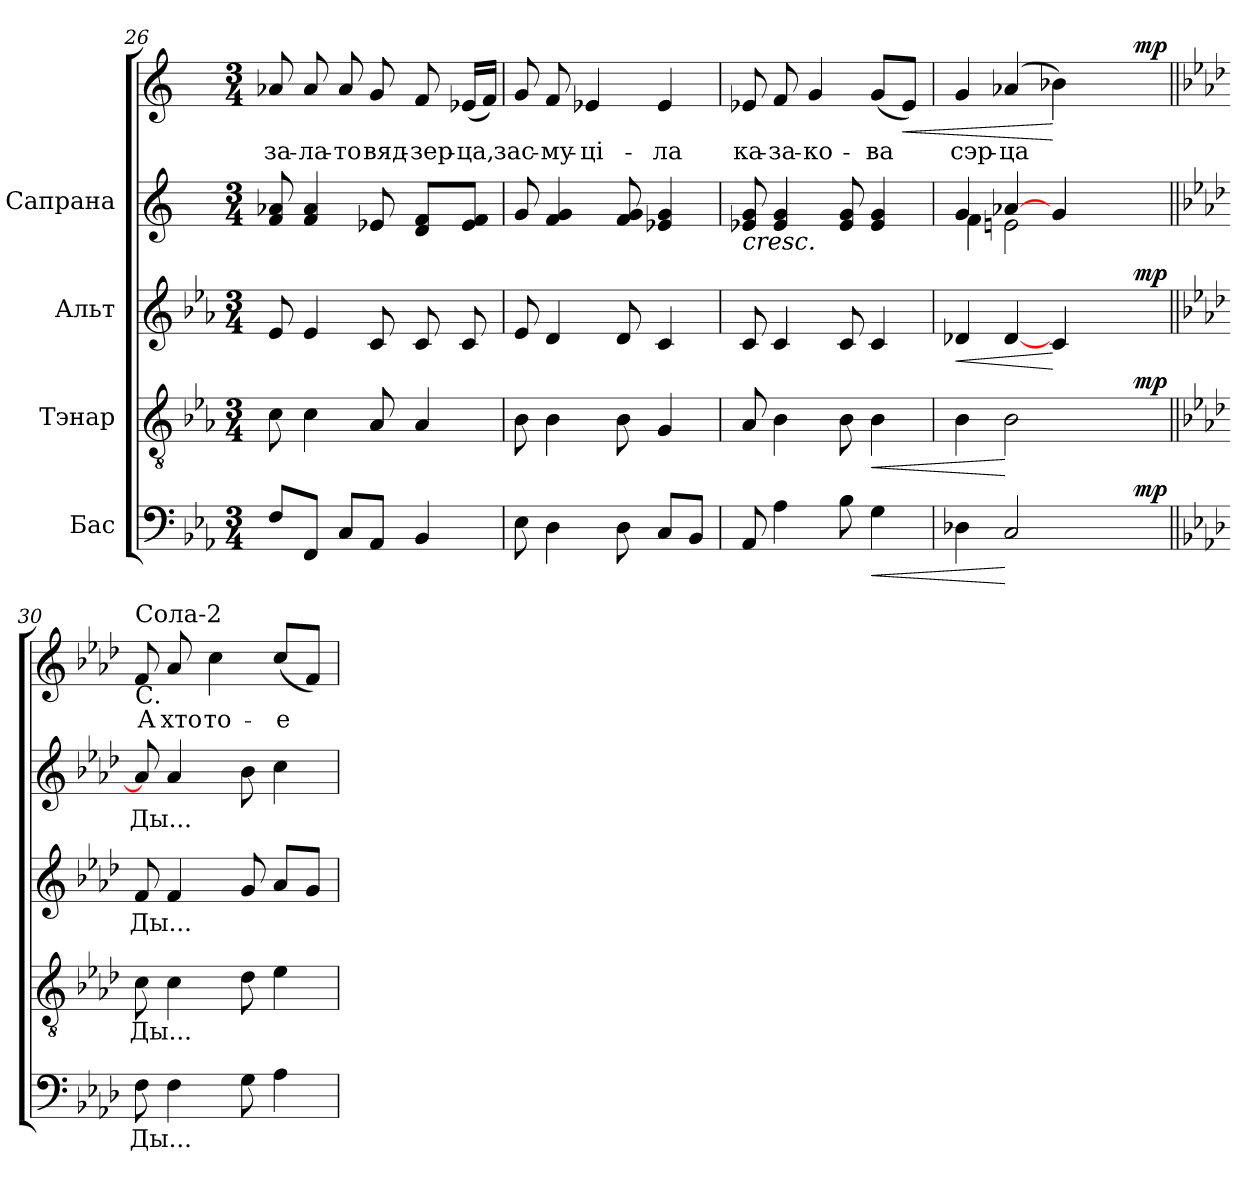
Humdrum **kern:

**kern	**text	**dynam	**kern	**text	**dynam	**kern	**text	**dynam	**kern	**text	**kern	**text	**dynam
*part4	*part4	*part4	*part3	*part3	*part3	*part2	*part2	*part2	*part1	*part1	*part1	*part1	*part1
*staff5	*staff5	*staff5	*staff4	*staff4	*staff4	*staff3	*staff3	*staff3	*staff2	*staff2	*staff1	*staff1	*staff1/2
*I"Бас	*	*	*I"Тэнар	*	*	*I"Альт	*	*	*I"Сапрана	*	*	*	*
*clefF4	*	*	*clefGv2	*	*	*clefG2	*	*	*clefG2	*	*clefG2	*	*
*	*	*	*ITrd7c12	*	*	*	*	*	*	*	*	*	*
*k[b-e-a-]	*	*	*k[b-e-a-]	*	*	*k[b-e-a-]	*	*	*k[]	*	*k[]	*	*
*c:	*	*	*c:	*	*	*c:	*	*	*a:	*	*a:	*	*
*M3/4	*	*	*M3/4	*	*	*M3/4	*	*	*M3/4	*	*M3/4	*	*
=26	=26	=26	=26	=26	=26	=26	=26	=26	=26	=26	=26	=26	=26
!	!	!	!	!	!	!	!	!	!	!	!	!LO:LY:b:color=#000000	!
8Fi/L	.	.	8Ci\	.	.	8e-i/	.	.	8fi/ 8a-i	.	8a-i/	за-	.
!	!	!	!	!	!	!	!	!	!	!	!	!LO:LY:b:color=#000000	!
8FFi/J	.	.	4Ci\	.	.	4e-i/	.	.	4fi/ 4a-i	.	8a-i/	-ла-	.
!	!	!	!	!	!	!	!	!	!	!	!	!LO:LY:b:color=#000000	!
8Ci/L	.	.	.	.	.	.	.	.	.	.	8a-i/	-то	.
!	!	!	!	!	!	!	!	!	!	!	!	!LO:LY:b:color=#000000	!
8AA-i/J	.	.	8AA-i/	.	.	8ci/	.	.	8e-i/	.	8gi/	вяд-	.
!	!	!	!	!	!	!	!	!	!	!	!	!LO:LY:b:color=#000000	!
4BB-i/	.	.	4AA-i/	.	.	8ci/	.	.	8di/ 8fi/L	.	8fi/	-зер-	.
!	!	!	!	!	!	!	!	!	!	!	!	!LO:LY:b:color=#000000	!
.	.	.	.	.	.	8ci/	.	.	8e-i/ 8fi/J	.	(16e-i/LL	-ца,	.
.	.	.	.	.	.	.	.	.	.	.	16fi/JJ)	.	.
=27	=27	=27	=27	=27	=27	=27	=27	=27	=27	=27	=27	=27	=27
!	!	!	!	!	!	!	!	!	!	!	!	!LO:LY:b:color=#000000	!
8E-i\	.	.	8BB-i\	.	.	8e-i/	.	.	8gi/	.	8gi/	зас-	.
!	!	!	!	!	!	!	!	!	!	!	!	!LO:LY:b:color=#000000	!
4Di\	.	.	4BB-i\	.	.	4di/	.	.	4fi/ 4gi	.	8fi/	-му-	.
!	!	!	!	!	!	!	!	!	!	!	!	!LO:LY:b:color=#000000	!
.	.	.	.	.	.	.	.	.	.	.	4e-i/	-ці-	.
8Di\	.	.	8BB-i\	.	.	8di/	.	.	8fi/ 8gi	.	.	.	.
!	!	!	!	!	!	!	!	!	!	!	!	!LO:LY:b:color=#000000	!
8Ci/L	.	.	4GGi/	.	.	4ci/	.	.	4e-i/ 4gi	.	4e-i/	-ла	.
8BB-i/J	.	.	.	.	.	.	.	.	.	.	.	.	.
=28	=28	=28	=28	=28	=28	=28	=28	=28	=28	=28	=28	=28	=28
!	!	!	!	!	!	!	!	!	!	!	!	!	!LO:HP:b=2
!	!	!	!	!	!	!	!	!	!	!	!	!LO:LY:b:color=#000000	!
8AA-i/	.	.	8AA-i/	.	.	8ci/	.	.	8e-i/ 8gi	.	8e-i/	ка-	<
!	!	!	!	!	!	!	!	!	!	!	!	!LO:LY:b:color=#000000	!
4A-i\	.	.	4BB-i\	.	.	4ci/	.	.	4e-i/ 4gi	.	8fi/	-за-	.
!	!	!	!	!	!	!	!	!	!	!	!	!LO:LY:b:color=#000000	!
.	.	.	.	.	.	.	.	.	.	.	4gi/	-ко-	.
8B-i\	.	.	8BB-i\	.	.	8ci/	.	.	8e-i/ 8gi	.	.	.	.
!	!	!LO:HP:b	!	!	!LO:HP:b	!	!	!	!	!	!	!	!
!	!	!	!	!	!	!	!	!	!	!	!	!LO:LY:b:color=#000000	!
4Gi\	.	<	4BB-i\	.	<	4ci/	.	.	4e-i/ 4gi	.	(8gi/L	-ва	.
!	!	!	!	!	!	!	!	!	!	!	!	!	!LO:HP:b
.	.	.	.	.	.	.	.	.	.	.	8e-i/J)	.	<
=29	=29	=29	=29	=29	=29	=29	=29	=29	=29	=29	=29	=29	=29
!	!	!	!	!	!	!	!	!LO:HP:b	!	!	!	!	!
*	*	*	*	*	*	*	*	*	*^	*	*	*	*
!	!	!	!	!	!	!	!	!	!	!	!	!	!LO:LY:b:color=#000000	!
*^	*	*	*^	*	*	*^	*	*	*	*^	*	*	*	*
4D-Xi\	2ryy	.	.	4BB-i\	2ryy	.	.	4d-Xi/	2ryy	.	<	4gi/	4fi\	2ryy	.	4gi/	сэр-	.
!	!	!	!	!	!	!	!	!	!	!	!	!	!	!	!	!	!LO:LY:b:color=#000000	!
2Ci/	.	.	[	2BB-i\	.	.	[	[<4d-i/	.	.	.	[>4a-i/	2eni\	.	.	(4a-i/	-ца	.
.	8ryy	.	.	.	8ryy	.	.	4ci/	8ryy	.	[	4gi/	.	8ryy	.	4b-i\)	.	[
.	16ryy	.	.	.	16ryy	.	.	.	16ryy	.	.	.	.	16ryy	.	.	.	.
.	32ryy	.	.	.	32ryy	.	.	.	32ryy	.	.	.	.	32ryy	.	.	.	.
.	64ryy	.	.	.	64ryy	.	.	.	64ryy	.	.	.	.	64ryy	.	.	.	.
.	128...ryy	.	.	.	128...ryy	.	.	.	128...ryy	.	.	.	.	128...ryy	.	.	.	.
.	1024ryy	.	mp	.	1024ryy	.	mp	.	1024ryy	.	mp	.	.	1024ryy	.	.	.	mp
.	.	.	.	.	.	.	.	.	.	.	.	.	.	.	.	.	.	[
*v	*v	*	*	*	*	*	*	*v	*v	*	*	*v	*v	*v	*	*	*	*
*	*	*	*v	*v	*	*	*	*	*	*	*	*	*	*
!!LO:PB:g=z
=30||	=30||	=30||	=30||	=30||	=30||	=30||	=30||	=30||	=30||	=30||	=30||	=30||	=30||
*k[b-e-a-d-]	*	*	*k[b-e-a-d-]	*	*	*k[b-e-a-d-]	*	*	*k[b-e-a-d-]	*	*k[b-e-a-d-]	*	*
*f:	*	*	*f:	*	*	*f:	*	*	*f:	*	*f:	*	*
*^	*	*	*^	*	*	*^	*	*	*^	*	*	*	*
*	*	*	*	*	*	*	*	*	*	*	*	*	*^	*	*	*	*
!	!	!LO:LY:b:color=#000000	!	!	!	!	!	!	!	!	!	!	!	!	!	!	!	!
*v	*v	*	*	*	*	*	*	*v	*v	*	*	*v	*v	*v	*	*	*	*
*	*	*	*v	*v	*	*	*	*	*	*	*	*	*	*
*^	*	*	*^	*	*	*^	*	*	*^	*	*	*	*
*	*	*	*	*	*	*	*	*	*	*	*	*	*^	*	*	*	*
!	!	!	!	!	!	!LO:LY:b:color=#000000	!	!	!	!	!	!	!	!	!	!	!	!
*v	*v	*	*	*	*	*	*	*v	*v	*	*	*v	*v	*v	*	*	*	*
*	*	*	*v	*v	*	*	*	*	*	*	*	*	*	*
*^	*	*	*^	*	*	*^	*	*	*^	*	*	*	*
*	*	*	*	*	*	*	*	*	*	*	*	*	*^	*	*	*	*
!	!	!	!	!	!	!	!	!	!	!LO:LY:b:color=#000000	!	!	!	!	!	!	!	!
*v	*v	*	*	*	*	*	*	*v	*v	*	*	*v	*v	*v	*	*	*	*
*	*	*	*v	*v	*	*	*	*	*	*	*	*	*	*
*^	*	*	*^	*	*	*^	*	*	*^	*	*	*	*
*	*	*	*	*	*	*	*	*	*	*	*	*	*^	*	*	*	*
!	!	!	!	!	!	!	!	!	!	!	!	!	!	!	!LO:LY:b:color=#000000	!	!	!
*v	*v	*	*	*	*	*	*	*v	*v	*	*	*v	*v	*v	*	*	*	*
*	*	*	*v	*v	*	*	*	*	*	*	*	*	*	*
*^	*	*	*^	*	*	*^	*	*	*^	*	*	*	*
*	*	*	*	*	*	*	*	*	*	*	*	*	*^	*	*	*	*
!	!	!	!	!	!	!	!	!	!	!	!	!	!	!	!	!LO:TX:a:t=Сола-2	!	!
!	!	!	!	!	!	!	!	!	!	!	!	!	!	!	!	!LO:TX:b:t=С.	!	!
!	!	!	!	!	!	!	!	!	!	!	!	!	!	!	!	!	!LO:LY:b:color=#000000	!
*v	*v	*	*	*	*	*	*	*v	*v	*	*	*v	*v	*v	*	*	*	*
*	*	*	*v	*v	*	*	*	*	*	*	*	*	*	*
8Fi\	Ды...	.	8Ci\	Ды...	.	8fi/	Ды...	.	8a-i/]	Ды...	8fi/	А	.
!	!	!	!	!	!	!	!	!	!	!	!	!LO:LY:b:color=#000000	!
4Fi\	.	.	4Ci\	.	.	4fi/	.	.	4a-i/	.	8a-i/	хто	.
!	!	!	!	!	!	!	!	!	!	!	!	!LO:LY:b:color=#000000	!
.	.	.	.	.	.	.	.	.	.	.	4cci\	то-	.
8Gi\	.	.	8D-i\	.	.	8gi/	.	.	8b-i\	.	.	.	.
!	!	!	!	!	!	!	!	!	!	!	!	!LO:LY:b:color=#000000	!
4A-i\	.	.	4E-i\	.	.	8a-i/L	.	.	4cci\	.	(8cci/L	-е	.
.	.	.	.	.	.	8gi/J	.	.	.	.	8fi/J)	.	.
=	=	=	=	=	=	=	=	=	=	=	=	=	=
*-	*-	*-	*-	*-	*-	*-	*-	*-	*-	*-	*-	*-	*-
